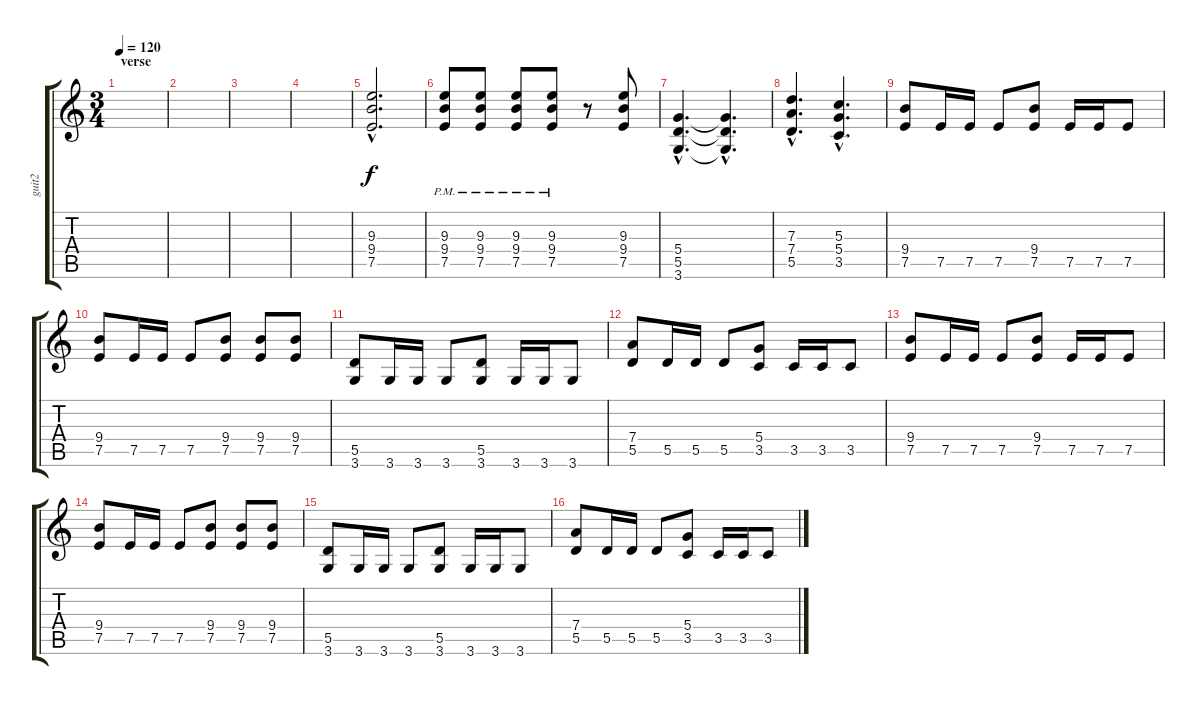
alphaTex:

\track ("guit2" "guit2") {instrument distortionguitar}
\staff {score tabs}
\tuning (E4 B3 G3 D3 A2 E2) {hide}
\ts (3 4)
\section ("" "verse")
\tempo 120
\clef g2
\ks c
|
|
|
|
(9.3{hac} 9.4{hac} 7.5{hac}).2{d} |
(9.3{pm} 9.4{pm} 7.5{pm}).8 (9.3{pm} 9.4{pm} 7.5{pm}).8 (9.3{pm} 9.4{pm} 7.5{pm}).8 (9.3{pm} 9.4{pm} 7.5{pm}).8 r.8 (9.3 9.4 7.5).8 |
(5.4{hac} 5.5{hac} 3.6{hac}).4{d} (5.4{hac t} 5.5{hac t} 3.6{hac t}).4{d} |
(7.3{hac} 7.4{hac} 5.5{hac}).4{d} (5.3{hac} 5.4{hac} 3.5{hac}).4{d} |
(9.4 7.5).8 7.5.16 7.5.16 7.5.8 (9.4 7.5).8 7.5.16 7.5.16 7.5.8 |
(9.4 7.5).8 7.5.16 7.5.16 7.5.8 (9.4 7.5).8 (9.4 7.5).8 (9.4 7.5).8 |
(5.5 3.6).8 3.6.16 3.6.16 3.6.8 (5.5 3.6).8 3.6.16 3.6.16 3.6.8 |
(7.4 5.5).8 5.5.16 5.5.16 5.5.8 (5.4 3.5).8 3.5.16 3.5.16 3.5.8 |
(9.4 7.5).8 7.5.16 7.5.16 7.5.8 (9.4 7.5).8 7.5.16 7.5.16 7.5.8 |
(9.4 7.5).8 7.5.16 7.5.16 7.5.8 (9.4 7.5).8 (9.4 7.5).8 (9.4 7.5).8 |
(5.5 3.6).8 3.6.16 3.6.16 3.6.8 (5.5 3.6).8 3.6.16 3.6.16 3.6.8 |
(7.4 5.5).8 5.5.16 5.5.16 5.5.8 (5.4 3.5).8 3.5.16 3.5.16 3.5.8
